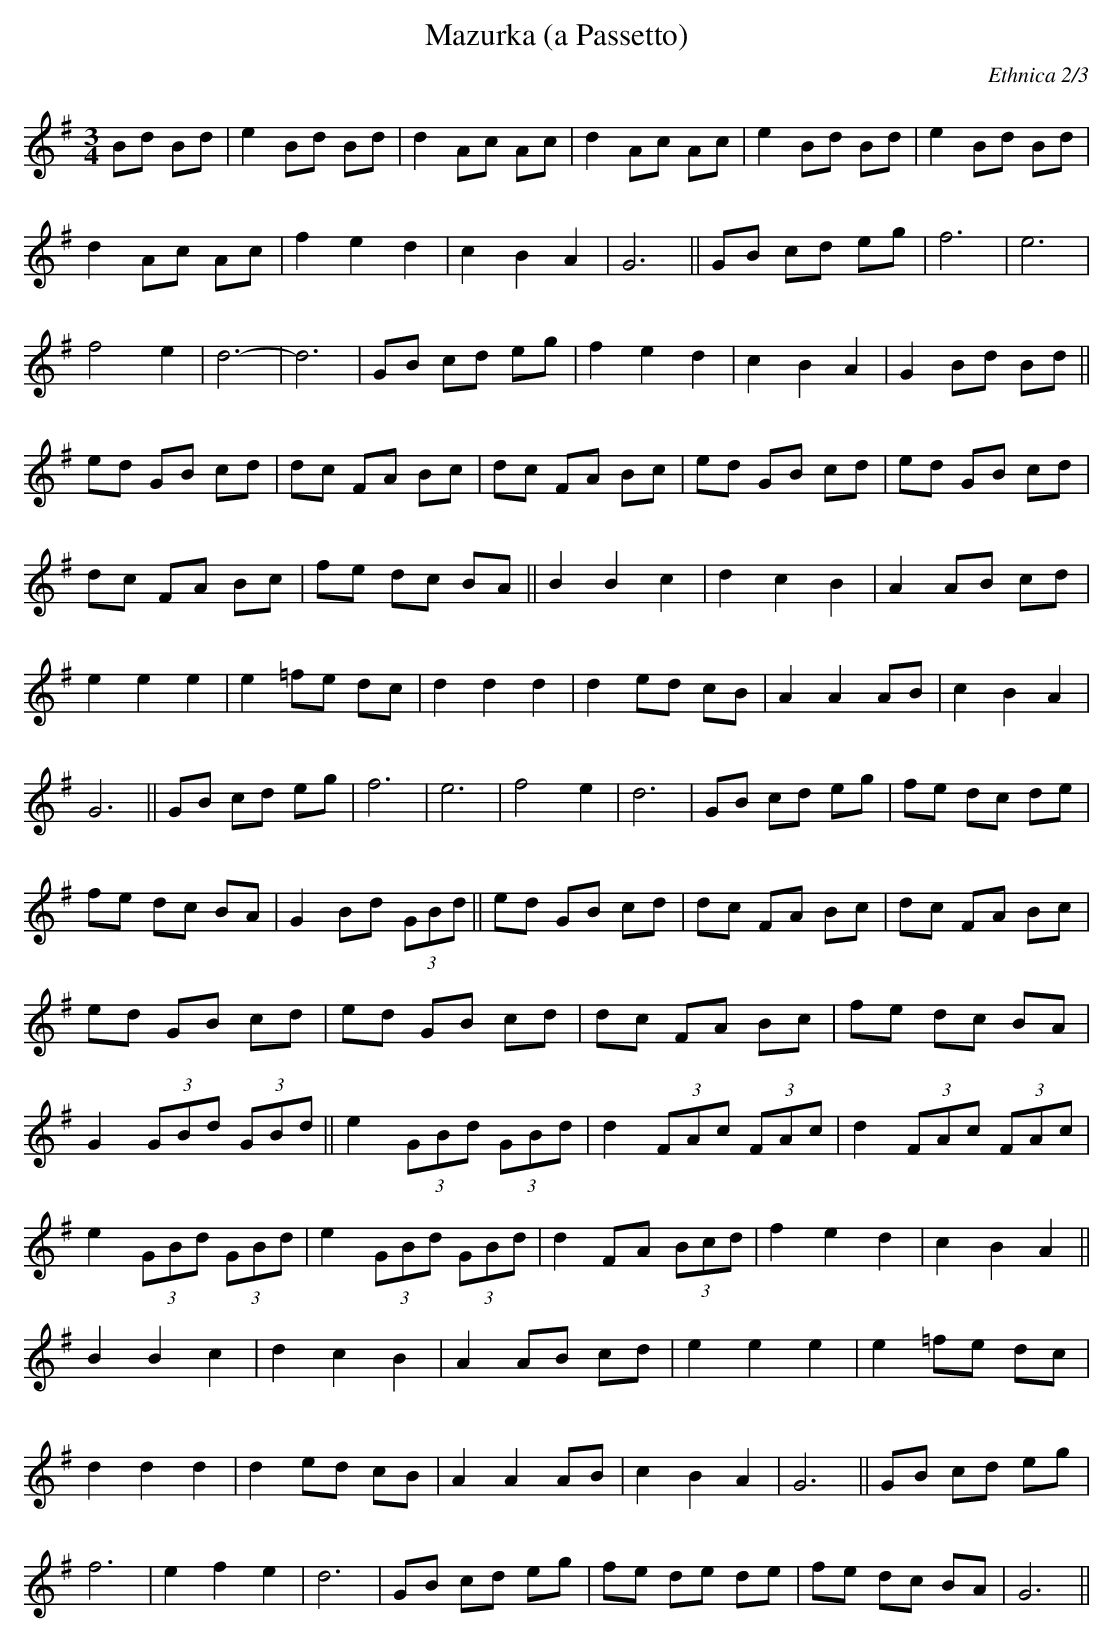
X:1
T:Mazurka (a Passetto)
C:Ethnica 2/3
M:3/4
L:1/8
K:G
Bd Bd|e2Bd Bd|d2 Ac Ac|d2Ac Ac|e2 Bd Bd|\
e2Bd Bd|d2 Ac Ac|f2e2d2|c2B2A2|G6||\
GB cd eg|f6|e6|f4e2|d6-|d6|\
GB cd eg|f2e2d2|c2B2A2|G2Bd Bd||\
ed GB cd|dc FA Bc|dc FA Bc|ed GB cd|\
ed GB cd|dc FA Bc|fe dc BA||\
B2B2 c2|d2 c2 B2|A2 AB cd|e2e2e2|e2=fe dc|\
d2d2d2|d2 ed cB|A2A2AB|c2 B2 A2|G6||\
GB cd eg|f6|e6|f4e2|d6|\
GB cd eg|fe dc de|fe dc BA|G2 Bd (3GBd||\
ed GB cd|dc FA Bc|dc FA Bc|ed GB cd|\
ed GB cd|dc FA Bc|fe dc BA|G2 (3GBd (3GBd||\
e2  (3GBd (3GBd|d2 (3FAc (3FAc|d2 (3FAc (3FAc|e2  (3GBd (3GBd|\
e2  (3GBd (3GBd|d2 FA (3Bcd|f2 e2 d2|c2 B2 A2||\
B2B2 c2|d2 c2 B2|A2 AB cd|e2e2e2|e2=fe dc|\
d2d2d2|d2 ed cB|A2A2AB|c2 B2 A2|G6||\
GB cd eg|f6|e2f2e2|d6|GB cd eg|fe de de|fe dc BA|G6||**
